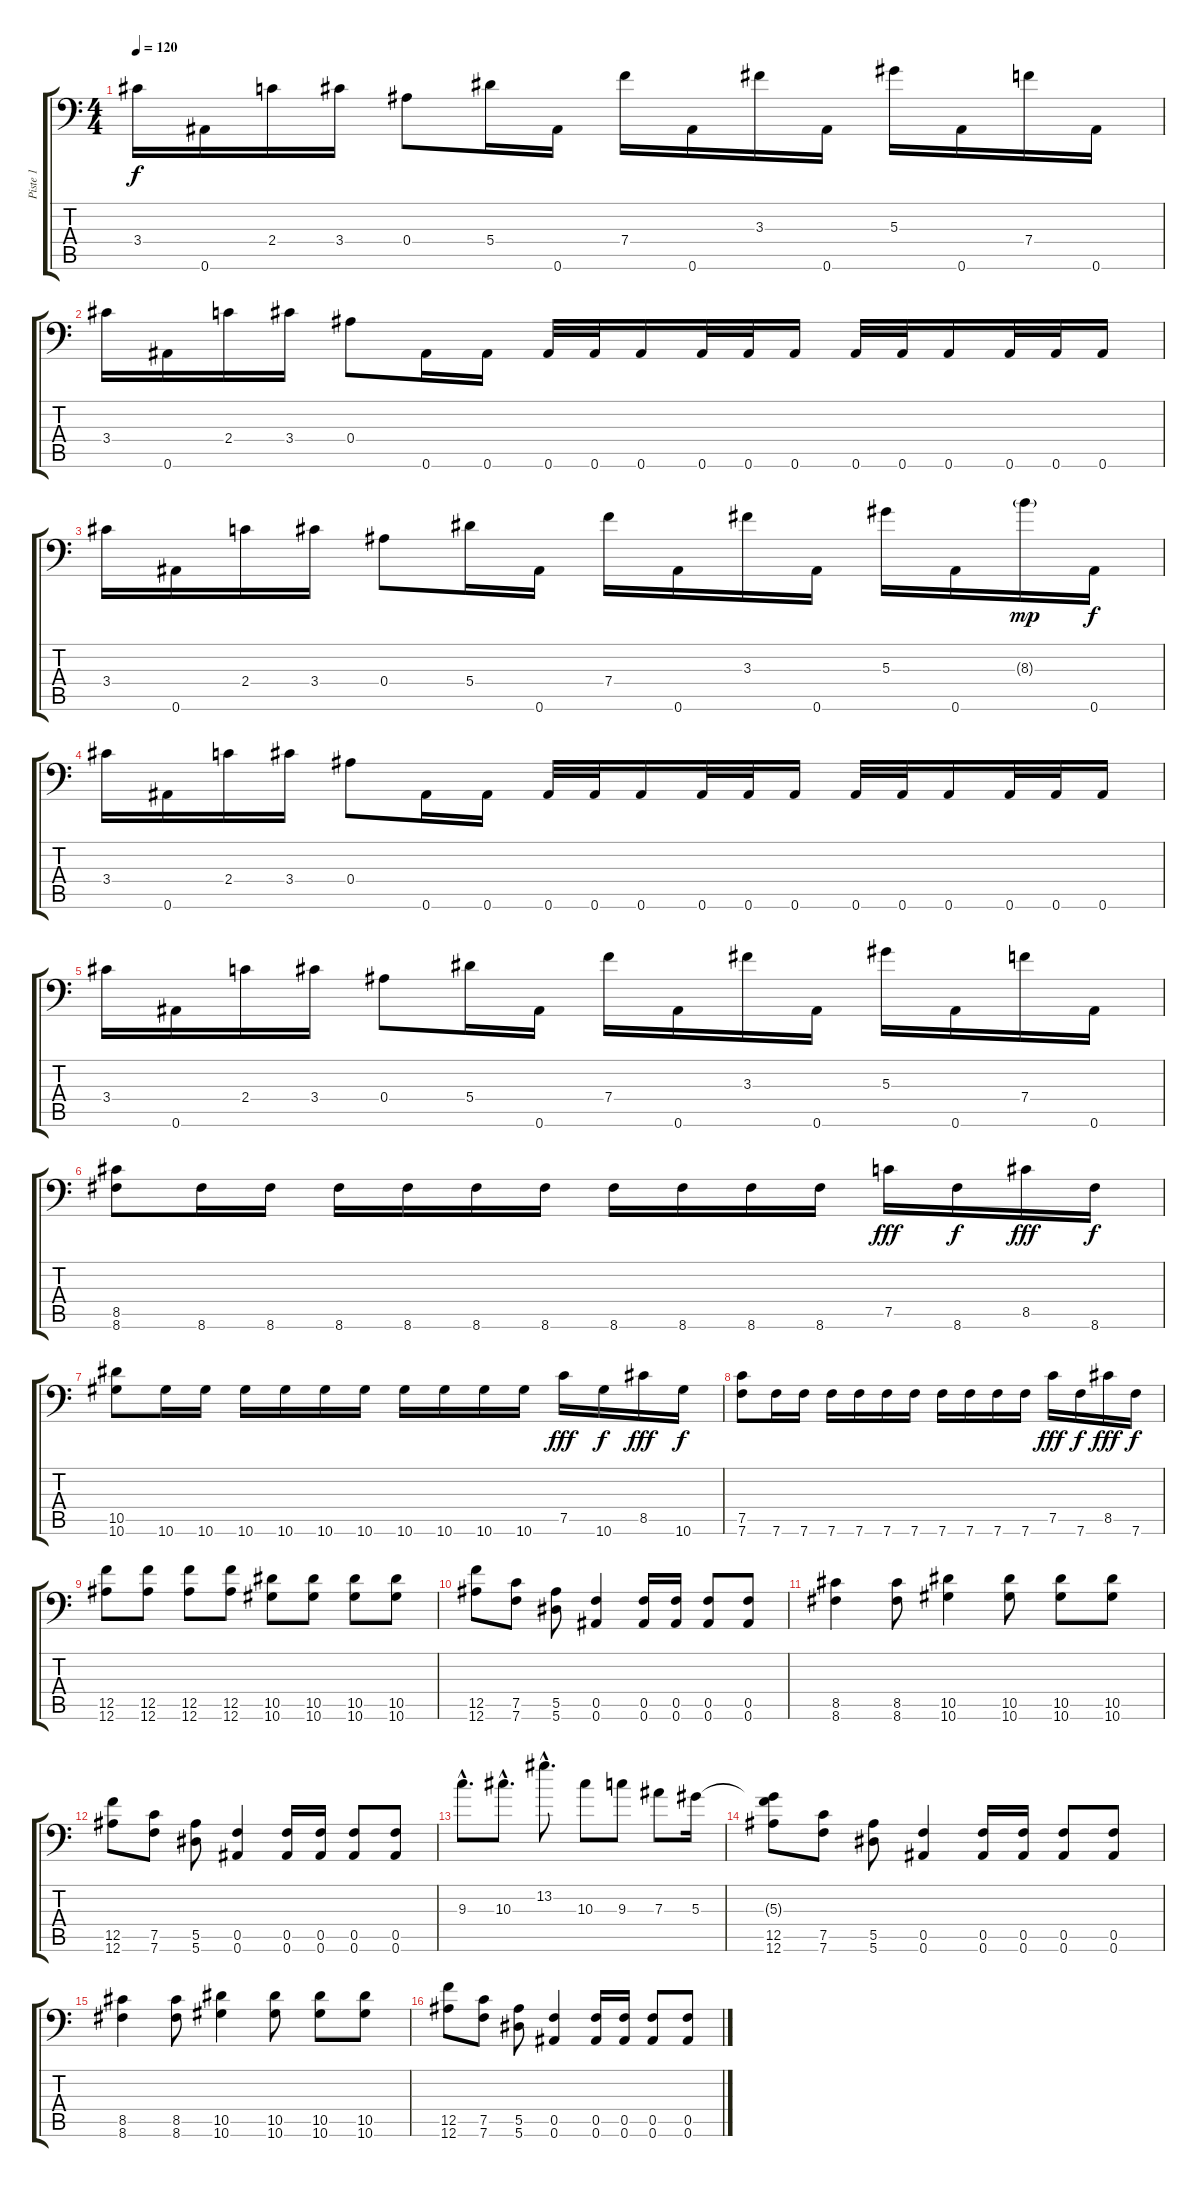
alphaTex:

\track ("Piste 1" "Piste 1") {instrument distortionguitar}
\staff {score tabs}
\tuning (C4 G3 Eb3 Bb2 F2 Bb1) {hide}
\ts (4 4)
\tempo 120
\clef f4
\ks c
3.4.16{dy f} 0.6.16 2.4.16 3.4.16 0.4.8 5.4.16 0.6.16 7.4.16 0.6.16 3.3.16 0.6.16 5.3.16 0.6.16 7.4.16 0.6.16 |
3.4.16 0.6.16 2.4.16 3.4.16 0.4.8 0.6.16 0.6.16 0.6.32 0.6.32 0.6.16 0.6.32 0.6.32 0.6.16 0.6.32 0.6.32 0.6.16 0.6.32 0.6.32 0.6.16 |
3.4.16 0.6.16 2.4.16 3.4.16 0.4.8 5.4.16 0.6.16 7.4.16 0.6.16 3.3.16 0.6.16 5.3.16 0.6.16 8.3{g}.16{dy mp} 0.6.16{dy f} |
3.4.16 0.6.16 2.4.16 3.4.16 0.4.8 0.6.16 0.6.16 0.6.32 0.6.32 0.6.16 0.6.32 0.6.32 0.6.16 0.6.32 0.6.32 0.6.16 0.6.32 0.6.32 0.6.16 |
3.4.16 0.6.16 2.4.16 3.4.16 0.4.8 5.4.16 0.6.16 7.4.16 0.6.16 3.3.16 0.6.16 5.3.16 0.6.16 7.4.16 0.6.16 |
(8.5 8.6).8 8.6.16 8.6.16 8.6.16 8.6.16 8.6.16 8.6.16 8.6.16 8.6.16 8.6.16 8.6.16 7.5.16{dy fff} 8.6.16{dy f} 8.5.16{dy fff} 8.6.16{dy f} |
(10.5 10.6).8 10.6.16 10.6.16 10.6.16 10.6.16 10.6.16 10.6.16 10.6.16 10.6.16 10.6.16 10.6.16 7.5.16{dy fff} 10.6.16{dy f} 8.5.16{dy fff} 10.6.16{dy f} |
(7.5 7.6).8 7.6.16 7.6.16 7.6.16 7.6.16 7.6.16 7.6.16 7.6.16 7.6.16 7.6.16 7.6.16 7.5.16{dy fff} 7.6.16{dy f} 8.5.16{dy fff} 7.6.16{dy f} |
(12.5 12.6).8 (12.5 12.6).8 (12.5 12.6).8 (12.5 12.6).8 (10.5 10.6).8 (10.5 10.6).8 (10.5 10.6).8 (10.5 10.6).8 |
(12.5 12.6).8 (7.5 7.6).8 (5.5 5.6).8 (0.5 0.6).4 (0.5 0.6).16 (0.5 0.6).16 (0.5 0.6).8 (0.5 0.6).8 |
(8.5 8.6).4 (8.5 8.6).8 (10.5 10.6).4 (10.5 10.6).8 (10.5 10.6).8 (10.5 10.6).8 |
(12.5 12.6).8 (7.5 7.6).8 (5.5 5.6).8 (0.5 0.6).4 (0.5 0.6).16 (0.5 0.6).16 (0.5 0.6).8 (0.5 0.6).8 |
9.3{hac}.8{d} 10.3{hac}.8{d} 13.2{hac}.8{d} 10.3.8 9.3.8 7.3.8 5.3.16 |
(5.3{t} 12.5 12.6).8 (7.5 7.6).8 (5.5 5.6).8 (0.5 0.6).4 (0.5 0.6).16 (0.5 0.6).16 (0.5 0.6).8 (0.5 0.6).8 |
(8.5 8.6).4 (8.5 8.6).8 (10.5 10.6).4 (10.5 10.6).8 (10.5 10.6).8 (10.5 10.6).8 |
(12.5 12.6).8 (7.5 7.6).8 (5.5 5.6).8 (0.5 0.6).4 (0.5 0.6).16 (0.5 0.6).16 (0.5 0.6).8 (0.5 0.6).8
